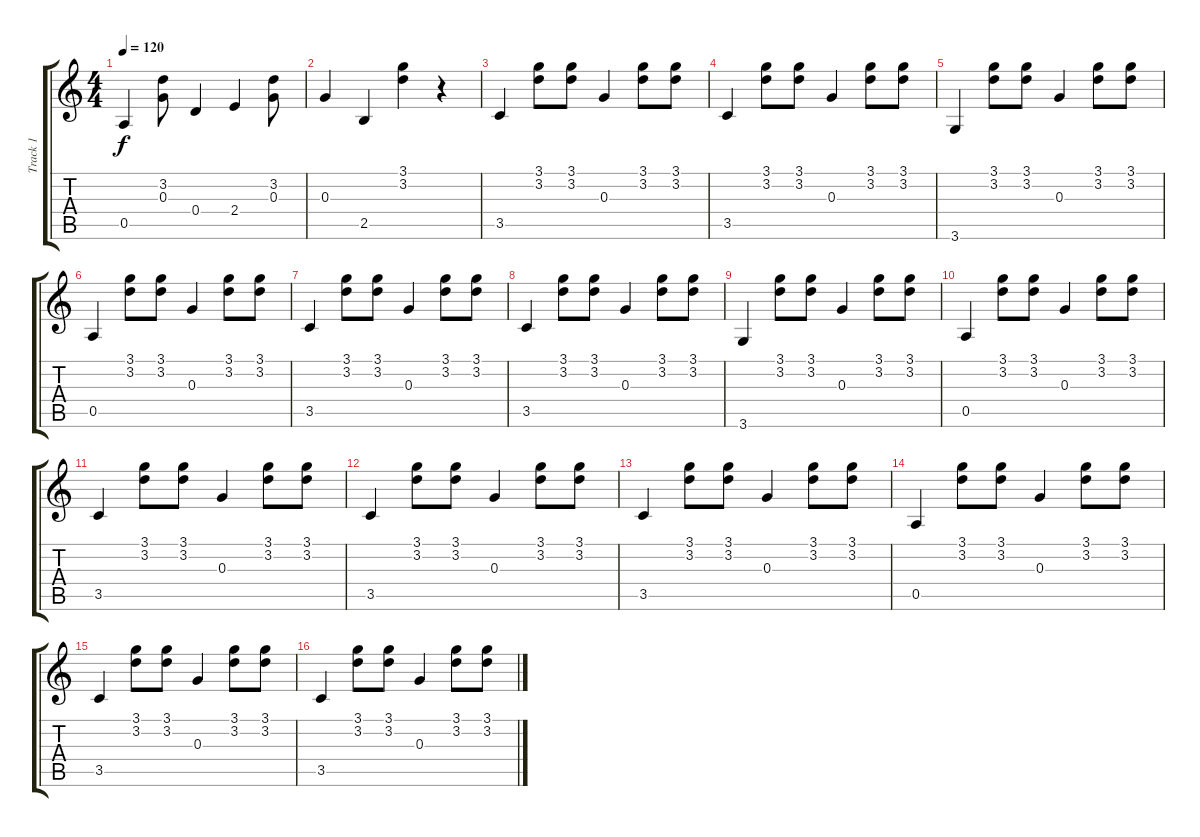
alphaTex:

\track ("Track 1" "Track 1") {instrument acousticguitarsteel}
\staff {score tabs}
\tuning (E4 B3 G3 D3 A2 E2) {hide}
\ts (4 4)
\tempo 120
\clef g2
\ks c
0.5.4{dy f} (3.2 0.3).8 0.4.4 2.4.4 (3.2 0.3).8 |
0.3.4 2.5.4 (3.1 3.2).4 r.4 |
3.5.4 (3.1 3.2).8 (3.1 3.2).8 0.3.4 (3.1 3.2).8 (3.1 3.2).8 |
3.5.4 (3.1 3.2).8 (3.1 3.2).8 0.3.4 (3.1 3.2).8 (3.1 3.2).8 |
3.6.4 (3.1 3.2).8 (3.1 3.2).8 0.3.4 (3.1 3.2).8 (3.1 3.2).8 |
0.5.4 (3.1 3.2).8 (3.1 3.2).8 0.3.4 (3.1 3.2).8 (3.1 3.2).8 |
3.5.4 (3.1 3.2).8 (3.1 3.2).8 0.3.4 (3.1 3.2).8 (3.1 3.2).8 |
3.5.4 (3.1 3.2).8 (3.1 3.2).8 0.3.4 (3.1 3.2).8 (3.1 3.2).8 |
3.6.4 (3.1 3.2).8 (3.1 3.2).8 0.3.4 (3.1 3.2).8 (3.1 3.2).8 |
0.5.4 (3.1 3.2).8 (3.1 3.2).8 0.3.4 (3.1 3.2).8 (3.1 3.2).8 |
3.5.4 (3.1 3.2).8 (3.1 3.2).8 0.3.4 (3.1 3.2).8 (3.1 3.2).8 |
3.5.4 (3.1 3.2).8 (3.1 3.2).8 0.3.4 (3.1 3.2).8 (3.1 3.2).8 |
3.5.4 (3.1 3.2).8 (3.1 3.2).8 0.3.4 (3.1 3.2).8 (3.1 3.2).8 |
0.5.4 (3.1 3.2).8 (3.1 3.2).8 0.3.4 (3.1 3.2).8 (3.1 3.2).8 |
3.5.4 (3.1 3.2).8 (3.1 3.2).8 0.3.4 (3.1 3.2).8 (3.1 3.2).8 |
3.5.4 (3.1 3.2).8 (3.1 3.2).8 0.3.4 (3.1 3.2).8 (3.1 3.2).8
